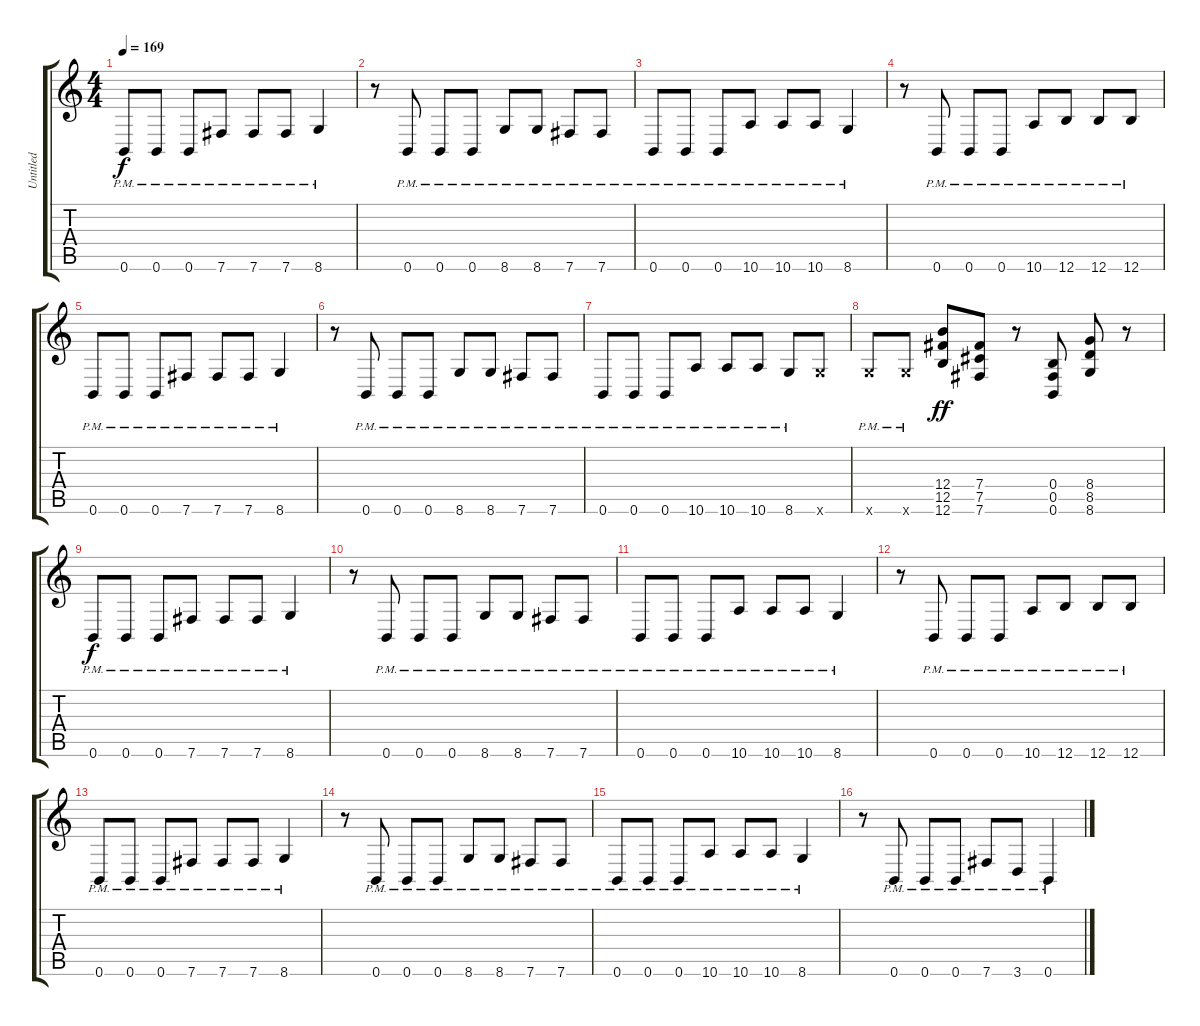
\track ("Untitled" "Untitled") {instrument distortionguitar}
\staff {score tabs}
\tuning (Db4 Ab3 E3 B2 Gb2 B1) {hide}
\ts (4 4)
\tempo 169
\clef g2
\ks c
0.6{pm}.8{dy f} 0.6{pm}.8 0.6{pm}.8 7.6{pm}.8 7.6{pm}.8 7.6{pm}.8 8.6{pm}.4 |
r.8 0.6{pm}.8 0.6{pm}.8 0.6{pm}.8 8.6{pm}.8 8.6{pm}.8 7.6{pm}.8 7.6{pm}.8 |
0.6{pm}.8 0.6{pm}.8 0.6{pm}.8 10.6{pm}.8 10.6{pm}.8 10.6{pm}.8 8.6{pm}.4 |
r.8 0.6{pm}.8 0.6{pm}.8 0.6{pm}.8 10.6{pm}.8 12.6{pm}.8 12.6{pm}.8 12.6{pm}.8 |
0.6{pm}.8 0.6{pm}.8 0.6{pm}.8 7.6{pm}.8 7.6{pm}.8 7.6{pm}.8 8.6{pm}.4 |
r.8 0.6{pm}.8 0.6{pm}.8 0.6{pm}.8 8.6{pm}.8 8.6{pm}.8 7.6{pm}.8 7.6{pm}.8 |
0.6{pm}.8 0.6{pm}.8 0.6{pm}.8 10.6{pm}.8 10.6{pm}.8 10.6{pm}.8 8.6{pm}.8 8.6{x}.8 |
8.6{pm x}.8 8.6{pm x}.8 (12.4 12.5 12.6).8{dy ff} (7.4 7.5 7.6).8 r.8 (0.4 0.5 0.6).8 (8.4 8.5 8.6).8 r.8 |
0.6{pm}.8{dy f} 0.6{pm}.8 0.6{pm}.8 7.6{pm}.8 7.6{pm}.8 7.6{pm}.8 8.6{pm}.4 |
r.8 0.6{pm}.8 0.6{pm}.8 0.6{pm}.8 8.6{pm}.8 8.6{pm}.8 7.6{pm}.8 7.6{pm}.8 |
0.6{pm}.8 0.6{pm}.8 0.6{pm}.8 10.6{pm}.8 10.6{pm}.8 10.6{pm}.8 8.6{pm}.4 |
r.8 0.6{pm}.8 0.6{pm}.8 0.6{pm}.8 10.6{pm}.8 12.6{pm}.8 12.6{pm}.8 12.6{pm}.8 |
0.6{pm}.8 0.6{pm}.8 0.6{pm}.8 7.6{pm}.8 7.6{pm}.8 7.6{pm}.8 8.6{pm}.4 |
r.8 0.6{pm}.8 0.6{pm}.8 0.6{pm}.8 8.6{pm}.8 8.6{pm}.8 7.6{pm}.8 7.6{pm}.8 |
0.6{pm}.8 0.6{pm}.8 0.6{pm}.8 10.6{pm}.8 10.6{pm}.8 10.6{pm}.8 8.6{pm}.4 |
r.8 0.6{pm}.8 0.6{pm}.8 0.6{pm}.8 7.6{pm}.8 3.6{pm}.8 0.6{pm}.4
